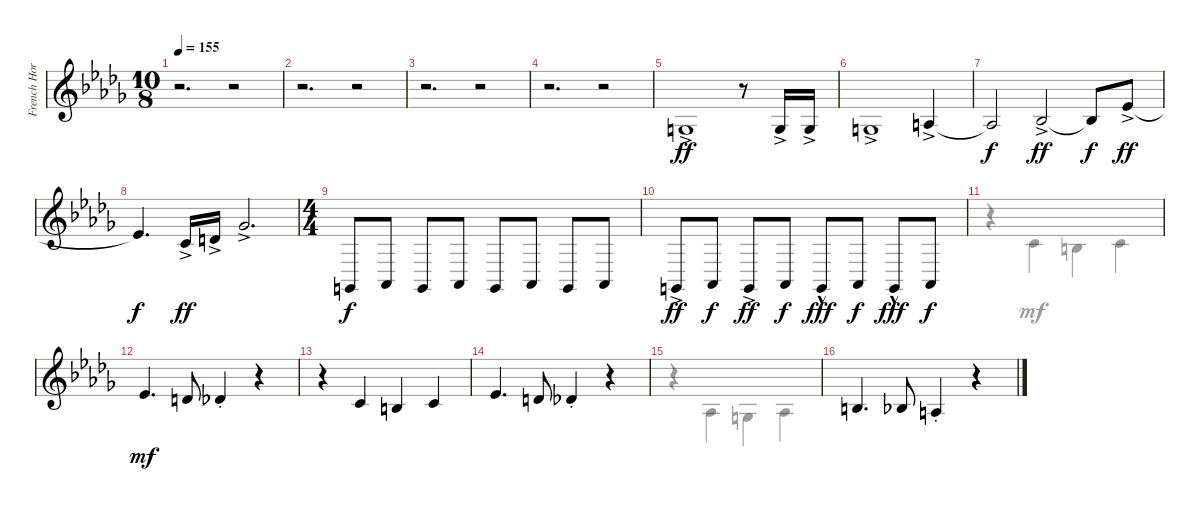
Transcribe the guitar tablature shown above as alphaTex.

\track ("French Horn" "French Hor") {instrument frenchhorn}
\staff {score}
\tuning (D4 A3 F3 C3 G2 D2) {hide}
\voice
\ts (10 8)
\tempo 155
\clef g2
\ks bbminor
r.2{d dy f} r.2 |
r.2{d} r.2 |
r.2{d} r.2 |
r.2{d} r.2 |
2.3{ac}.1{dy ff} r.8 2.3{ac}.16 2.3{ac}.16 |
2.3{ac}.1 4.3{ac}.4 |
4.3{t}.2{dy f} 5.3{ac}.2{dy ff} 5.3{t}.8{dy f} 6.2{ac}.8{dy ff} |
6.2{t}.4{d dy f} 3.2{ac}.16{dy ff} 5.2{ac}.16 4.1{ac}.2{d} |
\ts (4 4)
0.5.8{dy f volume 7} 1.5.8 0.5.8{volume 16} 1.5.8 0.5.8 1.5.8 0.5.8 1.5.8 |
0.5{ac}.8{dy ff} 1.5.8{dy f} 0.5{ac}.8{dy ff} 1.5.8{dy f} 0.5{hac}.8{dy fff} 1.5.8{dy f} 0.5{hac}.8{dy fff} 1.5.8{dy f} |
|
10.3.4{d dy mf} 9.3.8 8.3{st}.4 r.4 |
r.4 12.4.4 11.4.4 12.4.4 |
10.3.4{d} 9.3.8 8.3{st}.4 r.4 |
|
6.3.4{d} 5.3.8 4.3{st}.4 r.4
\voice
\clef g2
\ottava regular
\simile none
\ks bbminor
|
|
|
|
|
|
|
|
|
|
r.4 12.4.4 11.4.4 12.4.4 |
|
|
|
r.4 8.4.4 7.4.4 8.4.4 |
